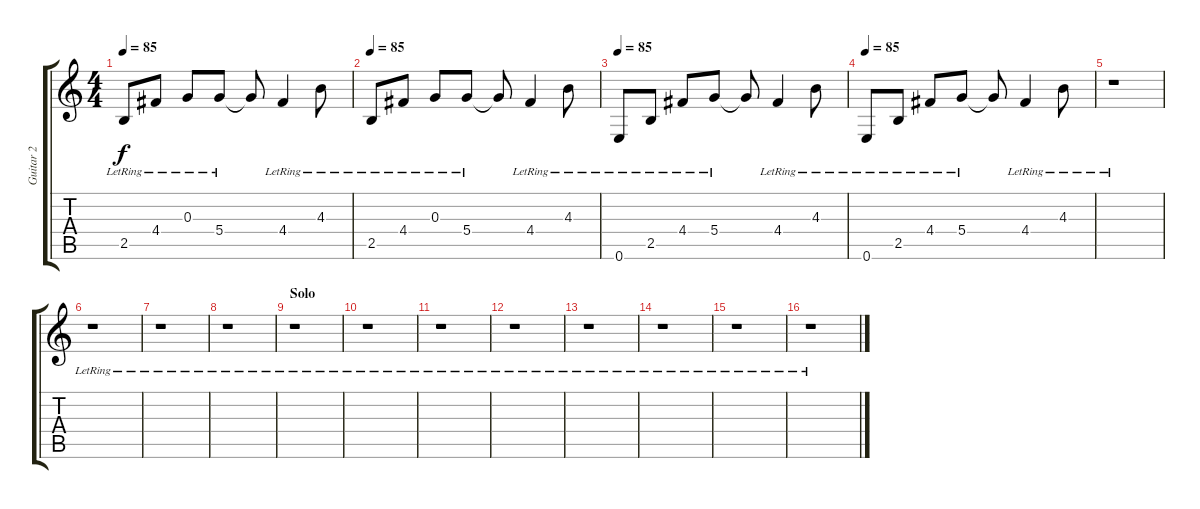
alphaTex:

\track ("Guitar 2" "Guitar 2") {instrument electricguitarclean}
\staff {score tabs}
\tuning (E4 B3 G3 D3 A2 E2) {hide}
\ts (4 4)
\tempo 85
\clef g2
\ks c
2.5{lr}.8{dy f instrument electricguitarclean} 4.4{lr}.8 0.3{lr}.8 5.4{lr}.8 5.4{t}.8 4.4{lr}.4 4.3{lr}.8 |
\tempo 85
2.5{lr}.8{instrument electricguitarclean} 4.4{lr}.8 0.3{lr}.8 5.4{lr}.8 5.4{t}.8 4.4{lr}.4 4.3{lr}.8 |
\tempo 85
0.6{lr}.8{instrument electricguitarclean} 2.5{lr}.8 4.4{lr}.8 5.4{lr}.8 5.4{t}.8 4.4{lr}.4 4.3{lr}.8 |
\tempo 92
\tempo 85
0.6{lr}.8{instrument electricguitarclean} 2.5{lr}.8 4.4{lr}.8 5.4{lr}.8 5.4{t}.8 4.4{lr}.4 4.3{lr}.8 |
r.1 |
r.1 |
r.1 |
r.1 |
\section ("" "Solo")
r.1 |
r.1 |
r.1 |
r.1 |
r.1 |
r.1 |
r.1 |
r.1
